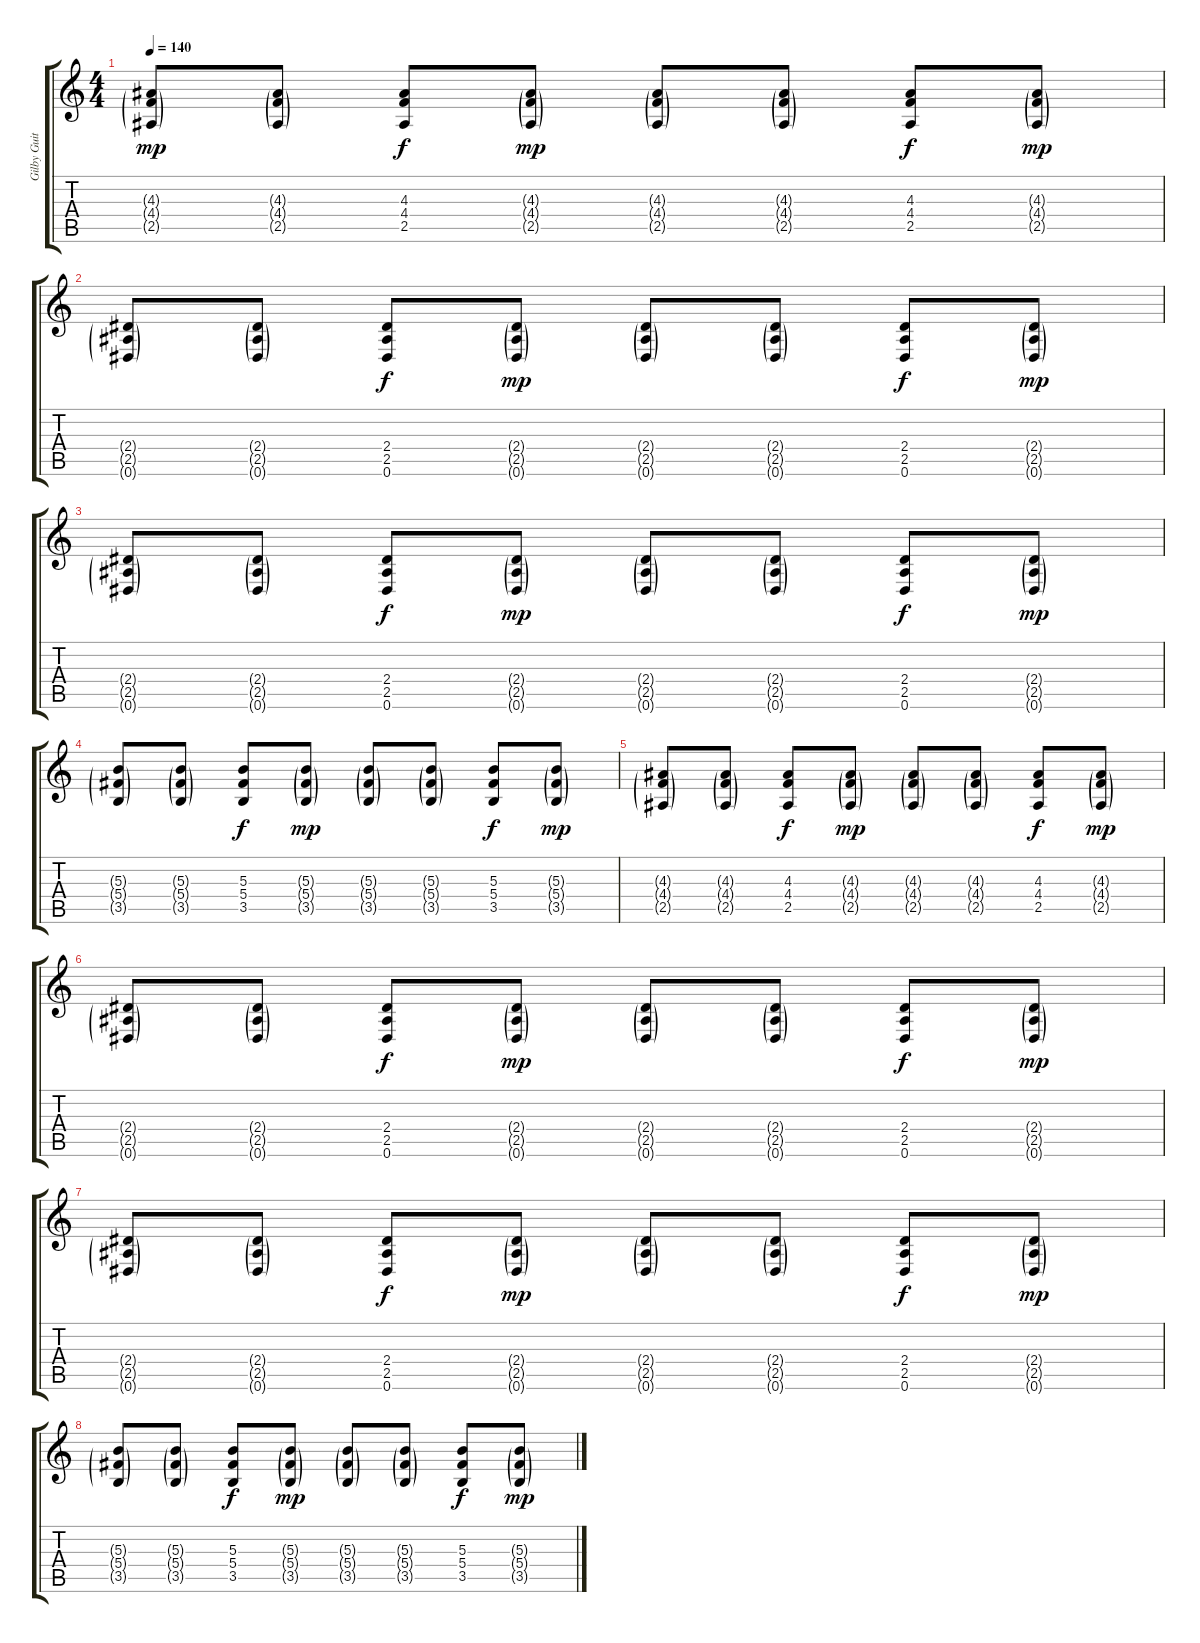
\track ("Gilby Guitar 2" "Gilby Guit") {instrument distortionguitar}
\staff {score tabs}
\tuning (Eb4 Bb3 Gb3 Db3 Ab2 Eb2) {hide}
\ts (4 4)
\tempo 140
\clef g2
\ks c
(4.3{g} 4.4{g} 2.5{g}).8{dy mp} (4.3{g} 4.4{g} 2.5{g}).8 (4.3 4.4 2.5).8{dy f} (4.3{g} 4.4{g} 2.5{g}).8{dy mp} (4.3{g} 4.4{g} 2.5{g}).8 (4.3{g} 4.4{g} 2.5{g}).8 (4.3 4.4 2.5).8{dy f} (4.3{g} 4.4{g} 2.5{g}).8{dy mp} |
(2.4{g} 2.5{g} 0.6{g}).8 (2.4{g} 2.5{g} 0.6{g}).8 (2.4 2.5 0.6).8{dy f} (2.4{g} 2.5{g} 0.6{g}).8{dy mp} (2.4{g} 2.5{g} 0.6{g}).8 (2.4{g} 2.5{g} 0.6{g}).8 (2.4 2.5 0.6).8{dy f} (2.4{g} 2.5{g} 0.6{g}).8{dy mp} |
(2.4{g} 2.5{g} 0.6{g}).8 (2.4{g} 2.5{g} 0.6{g}).8 (2.4 2.5 0.6).8{dy f} (2.4{g} 2.5{g} 0.6{g}).8{dy mp} (2.4{g} 2.5{g} 0.6{g}).8 (2.4{g} 2.5{g} 0.6{g}).8 (2.4 2.5 0.6).8{dy f} (2.4{g} 2.5{g} 0.6{g}).8{dy mp} |
(5.3{g} 5.4{g} 3.5{g}).8 (5.3{g} 5.4{g} 3.5{g}).8 (5.3 5.4 3.5).8{dy f} (5.3{g} 5.4{g} 3.5{g}).8{dy mp} (5.3{g} 5.4{g} 3.5{g}).8 (5.3{g} 5.4{g} 3.5{g}).8 (5.3 5.4 3.5).8{dy f} (5.3{g} 5.4{g} 3.5{g}).8{dy mp} |
(4.3{g} 4.4{g} 2.5{g}).8 (4.3{g} 4.4{g} 2.5{g}).8 (4.3 4.4 2.5).8{dy f} (4.3{g} 4.4{g} 2.5{g}).8{dy mp} (4.3{g} 4.4{g} 2.5{g}).8 (4.3{g} 4.4{g} 2.5{g}).8 (4.3 4.4 2.5).8{dy f} (4.3{g} 4.4{g} 2.5{g}).8{dy mp} |
(2.4{g} 2.5{g} 0.6{g}).8 (2.4{g} 2.5{g} 0.6{g}).8 (2.4 2.5 0.6).8{dy f} (2.4{g} 2.5{g} 0.6{g}).8{dy mp} (2.4{g} 2.5{g} 0.6{g}).8 (2.4{g} 2.5{g} 0.6{g}).8 (2.4 2.5 0.6).8{dy f} (2.4{g} 2.5{g} 0.6{g}).8{dy mp} |
(2.4{g} 2.5{g} 0.6{g}).8 (2.4{g} 2.5{g} 0.6{g}).8 (2.4 2.5 0.6).8{dy f} (2.4{g} 2.5{g} 0.6{g}).8{dy mp} (2.4{g} 2.5{g} 0.6{g}).8 (2.4{g} 2.5{g} 0.6{g}).8 (2.4 2.5 0.6).8{dy f} (2.4{g} 2.5{g} 0.6{g}).8{dy mp} |
(5.3{g} 5.4{g} 3.5{g}).8 (5.3{g} 5.4{g} 3.5{g}).8 (5.3 5.4 3.5).8{dy f} (5.3{g} 5.4{g} 3.5{g}).8{dy mp} (5.3{g} 5.4{g} 3.5{g}).8 (5.3{g} 5.4{g} 3.5{g}).8 (5.3 5.4 3.5).8{dy f} (5.3{g} 5.4{g} 3.5{g}).8{dy mp}
